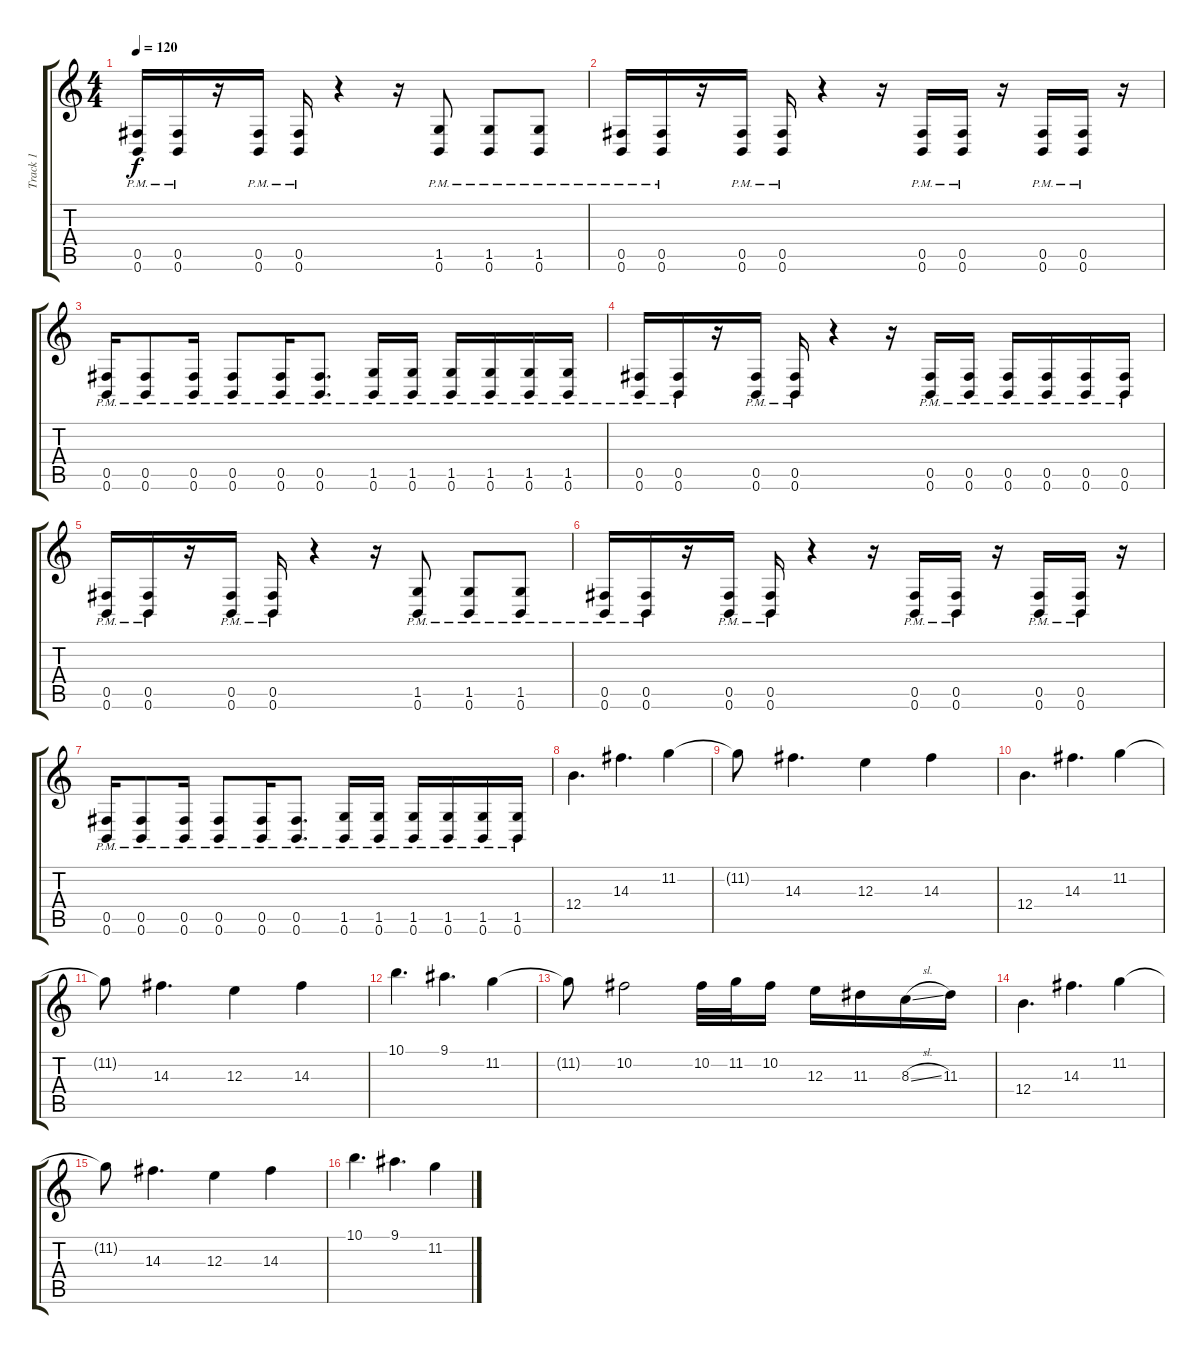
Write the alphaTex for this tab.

\track ("Track 1" "Track 1") {instrument distortionguitar}
\staff {score tabs}
\tuning (Db4 Ab3 E3 B2 Gb2 B1) {hide}
\ts (4 4)
\tempo 120
\clef g2
\ks c
(0.5{pm} 0.6{pm}).16{dy f} (0.5{pm} 0.6{pm}).16 r.16 (0.5{pm} 0.6{pm}).16 (0.5{pm} 0.6{pm}).16 r.4 r.16 (1.5{pm} 0.6{pm}).8 (1.5{pm} 0.6{pm}).8 (1.5{pm} 0.6{pm}).8 |
(0.5{pm} 0.6{pm}).16 (0.5{pm} 0.6{pm}).16 r.16 (0.5{pm} 0.6{pm}).16 (0.5{pm} 0.6{pm}).16 r.4 r.16 (0.5{pm} 0.6{pm}).16 (0.5{pm} 0.6{pm}).16 r.16 (0.5{pm} 0.6{pm}).16 (0.5{pm} 0.6{pm}).16 r.16 |
(0.5{pm} 0.6{pm}).16 (0.5{pm} 0.6{pm}).8 (0.5{pm} 0.6{pm}).16 (0.5{pm} 0.6{pm}).8 (0.5{pm} 0.6{pm}).16 (0.5{pm} 0.6{pm}).8{d} (1.5{pm} 0.6{pm}).16 (1.5{pm} 0.6{pm}).16 (1.5{pm} 0.6{pm}).16 (1.5{pm} 0.6{pm}).16 (1.5{pm} 0.6{pm}).16 (1.5{pm} 0.6{pm}).16 |
(0.5{pm} 0.6{pm}).16 (0.5{pm} 0.6{pm}).16 r.16 (0.5{pm} 0.6{pm}).16 (0.5{pm} 0.6{pm}).16 r.4 r.16 (0.5{pm} 0.6{pm}).16 (0.5{pm} 0.6{pm}).16 (0.5{pm} 0.6{pm}).16 (0.5{pm} 0.6{pm}).16 (0.5{pm} 0.6{pm}).16 (0.5{pm} 0.6{pm}).16 |
(0.5{pm} 0.6{pm}).16 (0.5{pm} 0.6{pm}).16 r.16 (0.5{pm} 0.6{pm}).16 (0.5{pm} 0.6{pm}).16 r.4 r.16 (1.5{pm} 0.6{pm}).8 (1.5{pm} 0.6{pm}).8 (1.5{pm} 0.6{pm}).8 |
(0.5{pm} 0.6{pm}).16 (0.5{pm} 0.6{pm}).16 r.16 (0.5{pm} 0.6{pm}).16 (0.5{pm} 0.6{pm}).16 r.4 r.16 (0.5{pm} 0.6{pm}).16 (0.5{pm} 0.6{pm}).16 r.16 (0.5{pm} 0.6{pm}).16 (0.5{pm} 0.6{pm}).16 r.16 |
(0.5{pm} 0.6{pm}).16 (0.5{pm} 0.6{pm}).8 (0.5{pm} 0.6{pm}).16 (0.5{pm} 0.6{pm}).8 (0.5{pm} 0.6{pm}).16 (0.5{pm} 0.6{pm}).8{d} (1.5{pm} 0.6{pm}).16 (1.5{pm} 0.6{pm}).16 (1.5{pm} 0.6{pm}).16 (1.5{pm} 0.6{pm}).16 (1.5{pm} 0.6{pm}).16 (1.5{pm} 0.6{pm}).16 |
12.4.4{d} 14.3.4{d} 11.2.4 |
11.2{t}.8 14.3.4{d} 12.3.4 14.3.4 |
12.4.4{d} 14.3.4{d} 11.2.4 |
11.2{t}.8 14.3.4{d} 12.3.4 14.3.4 |
10.1.4{d} 9.1.4{d} 11.2.4 |
11.2{t}.8 10.2.2 10.2.32 11.2.32 10.2.16 12.3.16 11.3.16 8.3{sl}.16 11.3.16 |
12.4.4{d} 14.3.4{d} 11.2.4 |
11.2{t}.8 14.3.4{d} 12.3.4 14.3.4 |
10.1.4{d} 9.1.4{d} 11.2.4
